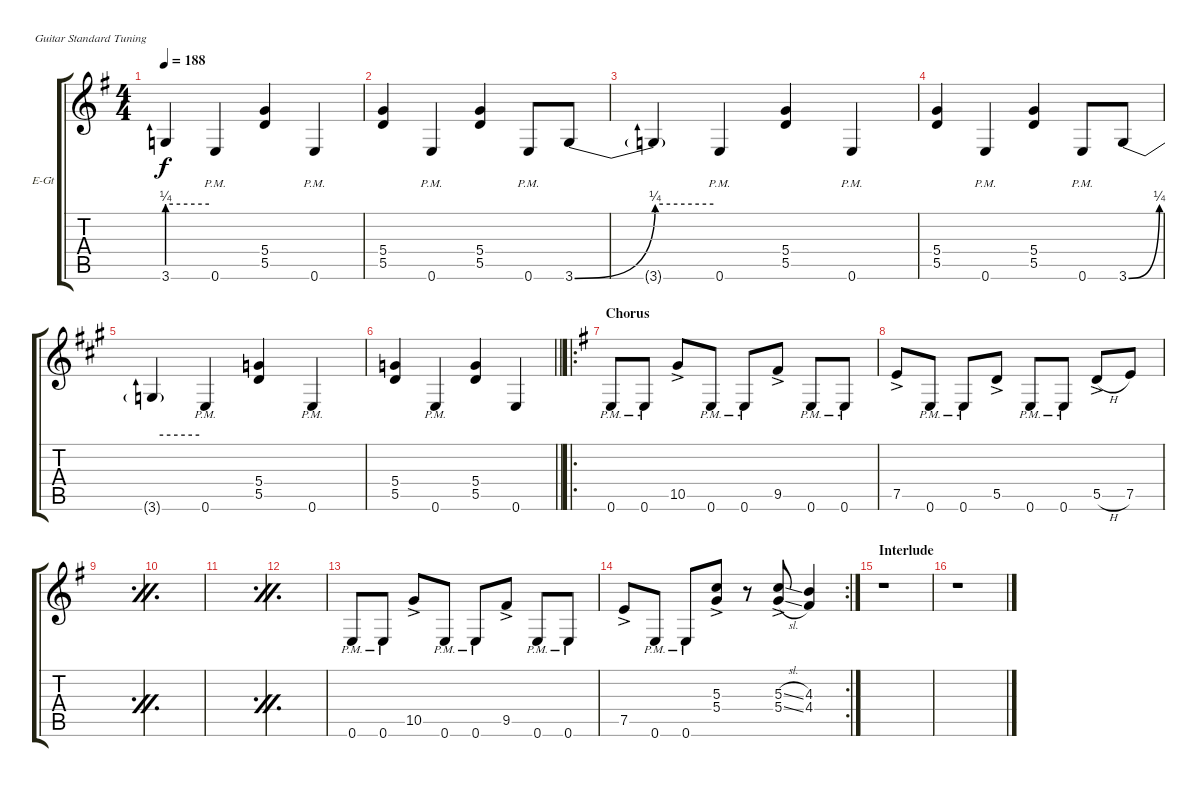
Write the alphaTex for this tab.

\bracketExtendMode groupsimilarinstruments
\firstSystemTrackNameOrientation horizontal
\otherSystemsTrackNameOrientation horizontal
\track ("James Hetfield" "E-Gt") {instrument distortionguitar}
\staff {score tabs}
\tuning (E4 B3 G3 D3 A2 E2)
\ts (4 4)
\tempo 188
\clef g2
\ks g
3.6{be (hold 0 1 60 1) t}.4{dy f} 0.6{pm}.4 (5.4 5.5).4 0.6{pm}.4 |
(5.4 5.5).4 0.6{pm}.4 (5.4 5.5).4 0.6{pm}.8 3.6{be (bend 0 0 60 1)}.8 |
3.6{be (hold 0 1 60 1) t}.4 0.6{pm}.4 (5.4 5.5).4 0.6{pm}.4 |
(5.4 5.5).4 0.6{pm}.4 (5.4 5.5).4 0.6{pm}.8 3.6{be (bend 0 0 60 1)}.8 |
\ks a
3.6{be (hold 0 1 60 1) t}.4 0.6{pm}.4 (5.4 5.5).4 0.6{pm}.4 |
\barLineRight lightlight
(5.4 5.5).4 0.6{pm}.4 (5.4 5.5).4 0.6.4 |
\ro
\section ("" "Chorus")
\ks g
0.6{pm}.8 0.6{pm}.8 10.5{ac}.8 0.6{pm}.8 0.6{pm}.8 9.5{ac}.8 0.6{pm}.8 0.6{pm}.8 |
7.5{ac}.8 0.6{pm}.8 0.6{pm}.8 5.5{ac}.8 0.6{pm}.8 0.6{pm}.8 5.5{h ac}.8 7.5.8 |
\simile firstofdouble
|
\simile secondofdouble
|
\simile firstofdouble
|
\simile secondofdouble
|
\simile none
0.6{pm}.8 0.6{pm}.8 10.5{ac}.8 0.6{pm}.8 0.6{pm}.8 9.5{ac}.8 0.6{pm}.8 0.6{pm}.8 |
\rc 2
7.5{ac}.8 0.6{pm}.8 0.6{pm}.8 (5.3{ac} 5.4{ac}).8 r.8 (5.3{sl ac} 5.4{sl ac}).8 (4.3 4.4).4 |
\section ("" "Interlude")
r.1 |
r.1
